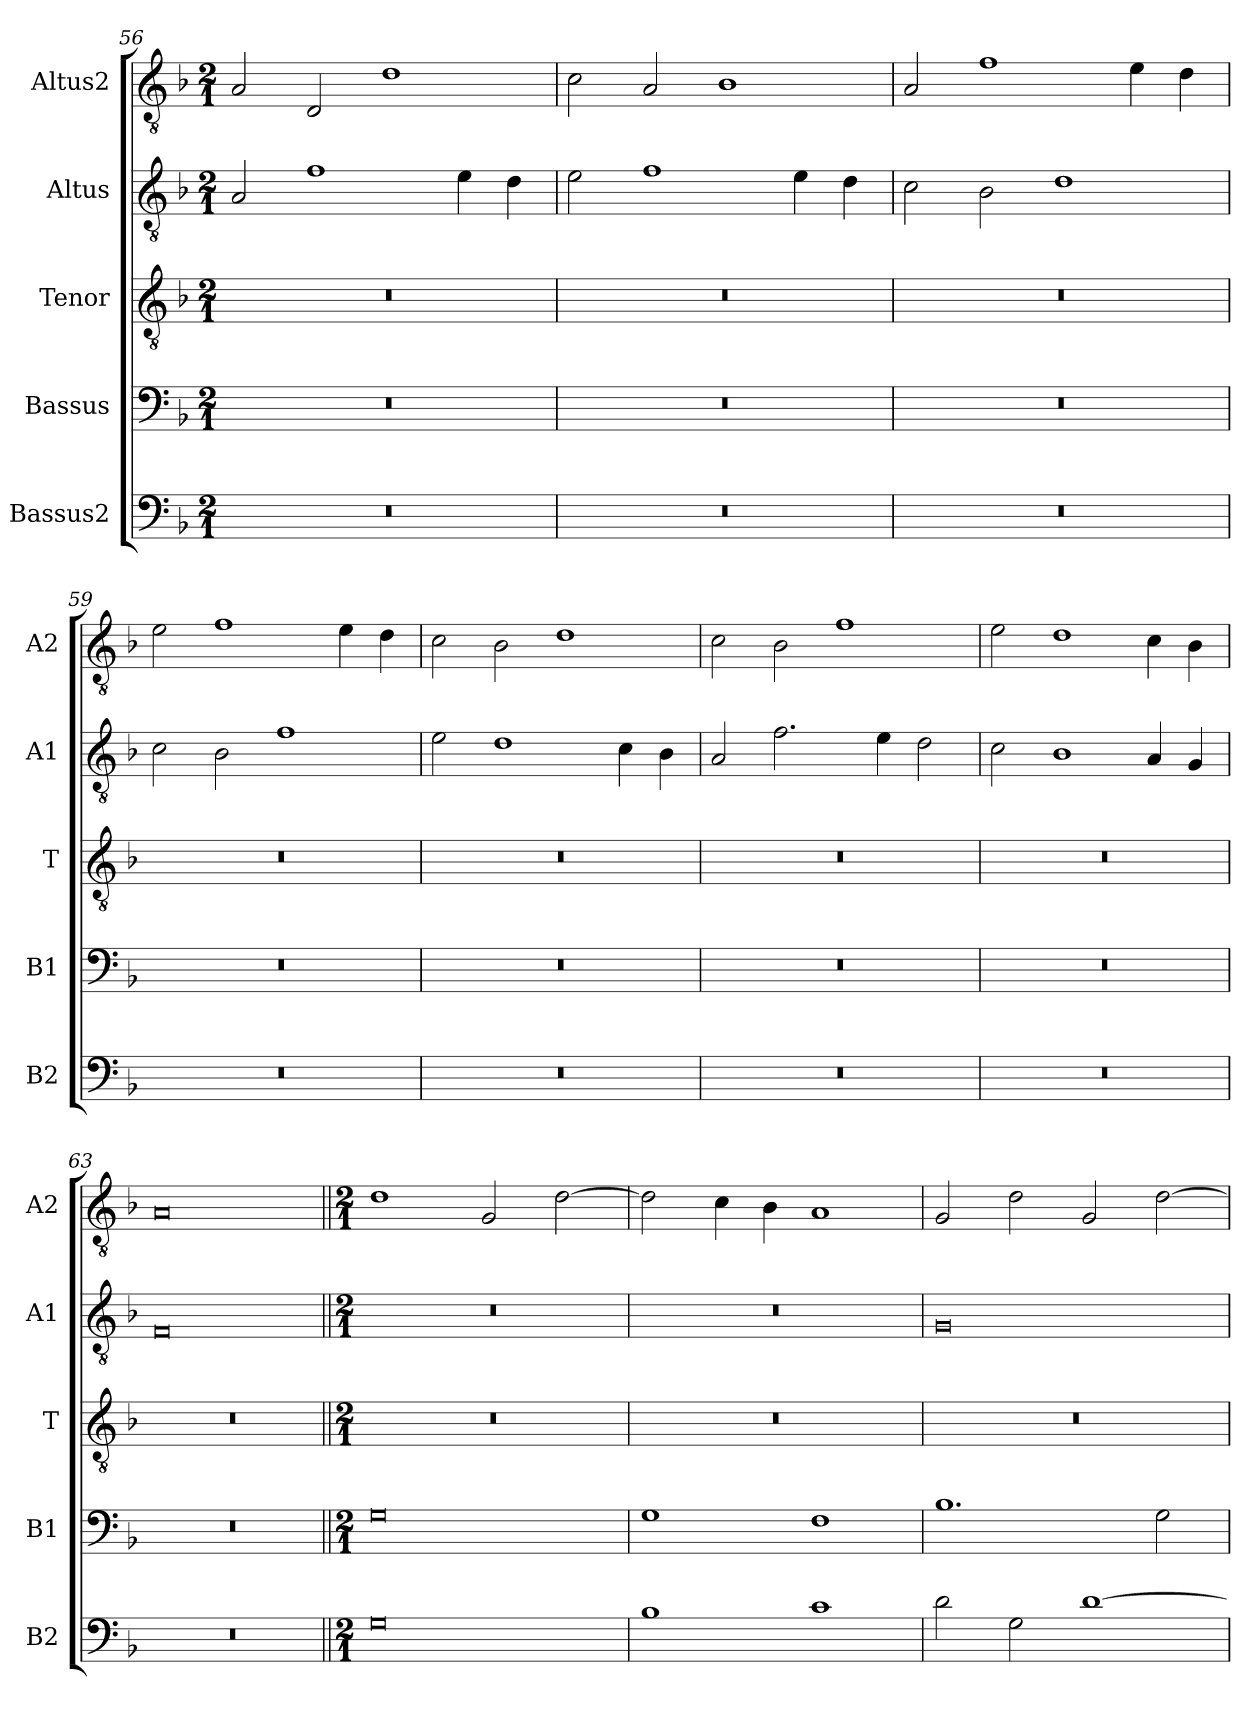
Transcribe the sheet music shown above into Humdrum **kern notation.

**kern	**kern	**kern	**kern	**kern
*part5	*part4	*part3	*part2	*part1
*staff5	*staff4	*staff3	*staff2	*staff1
*I"Bassus2	*I"Bassus	*I"Tenor	*I"Altus	*I"Altus2
*I'B2	*I'B1	*I'T	*I'A1	*I'A2
*clefF4	*clefF4	*clefGv2	*clefGv2	*clefGv2
*k[b-]	*k[b-]	*k[b-]	*k[b-]	*k[b-]
*M2/1	*M2/1	*M2/1	*M2/1	*M2/1
=56	=56	=56	=56	=56
0r	0r	0r	2A/	2A/
.	.	.	1f	2D/
.	.	.	.	1d
.	.	.	4e\	.
.	.	.	4d\	.
=57	=57	=57	=57	=57
0r	0r	0r	2e\	2c\
.	.	.	1f	2A/
.	.	.	.	1B-
.	.	.	4e\	.
.	.	.	4d\	.
=58	=58	=58	=58	=58
0r	0r	0r	2c\	2A/
.	.	.	2B-\	1f
.	.	.	1d	.
.	.	.	.	4e\
.	.	.	.	4d\
=59	=59	=59	=59	=59
0r	0r	0r	2c\	2e\
.	.	.	2B-\	1f
.	.	.	1f	.
.	.	.	.	4e\
.	.	.	.	4d\
=60	=60	=60	=60	=60
0r	0r	0r	2e\	2c\
.	.	.	1d	2B-\
.	.	.	.	1d
.	.	.	4c\	.
.	.	.	4B-\	.
=61	=61	=61	=61	=61
0r	0r	0r	2A/	2c\
.	.	.	2.f\	2B-\
.	.	.	.	1f
.	.	.	4e\	.
.	.	.	2d\	.
=62	=62	=62	=62	=62
0r	0r	0r	2c\	2e\
.	.	.	1B-	1d
.	.	.	4A/	4c\
.	.	.	4G/	4B-\
=63	=63	=63	=63	=63
0r	0r	0r	0F	0A
!!LO:LB:g=z
=64||	=64||	=64||	=64||	=64||
*M2/1	*M2/1	*M2/1	*M2/1	*M2/1
0G	0G	0r	0r	1d
.	.	.	.	2G/
.	.	.	.	[2d\
=65	=65	=65	=65	=65
1B-	1G	0r	0r	2d\]
.	.	.	.	4c\
.	.	.	.	4B-\
1c	1F	.	.	1A
=66	=66	=66	=66	=66
2d\	1.B-	0r	0G	2G/
2G\	.	.	.	2d\
[1d	.	.	.	2G/
.	2G\	.	.	[2d\
=	=	=	=	=
*-	*-	*-	*-	*-
